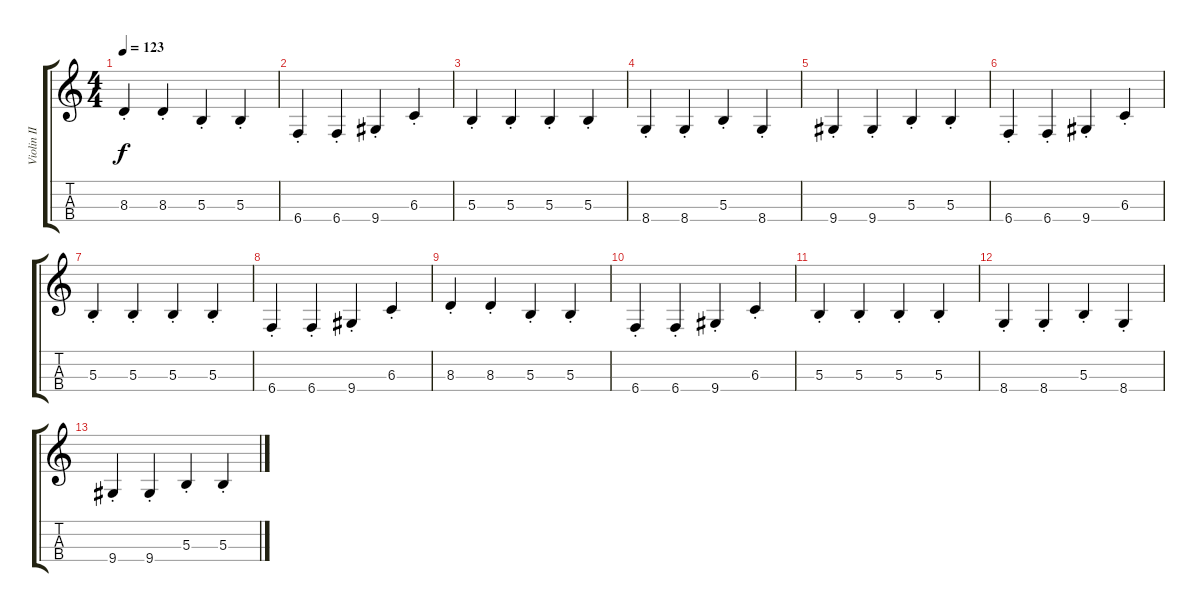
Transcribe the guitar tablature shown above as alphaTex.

\track ("Violin II" "Violin II") {instrument violin}
\staff {score tabs}
\tuning (E4 B3 Gb3 B2) {hide}
\ts (4 4)
\tempo 123
\clef g2
\ks c
8.3{st}.4{dy f} 8.3{st}.4 5.3{st}.4 5.3{st}.4 |
6.4{st}.4 6.4{st}.4 9.4{st}.4 6.3{st}.4 |
5.3{st}.4 5.3{st}.4 5.3{st}.4 5.3{st}.4 |
8.4{st}.4 8.4{st}.4 5.3{st}.4 8.4{st}.4 |
9.4{st}.4 9.4{st}.4 5.3{st}.4 5.3{st}.4 |
6.4{st}.4 6.4{st}.4 9.4{st}.4 6.3{st}.4 |
5.3{st}.4 5.3{st}.4 5.3{st}.4 5.3{st}.4 |
6.4{st}.4 6.4{st}.4 9.4{st}.4 6.3{st}.4 |
8.3{st}.4 8.3{st}.4 5.3{st}.4 5.3{st}.4 |
6.4{st}.4 6.4{st}.4 9.4{st}.4 6.3{st}.4 |
5.3{st}.4 5.3{st}.4 5.3{st}.4 5.3{st}.4 |
8.4{st}.4 8.4{st}.4 5.3{st}.4 8.4{st}.4 |
9.4{st}.4 9.4{st}.4 5.3{st}.4 5.3{st}.4
